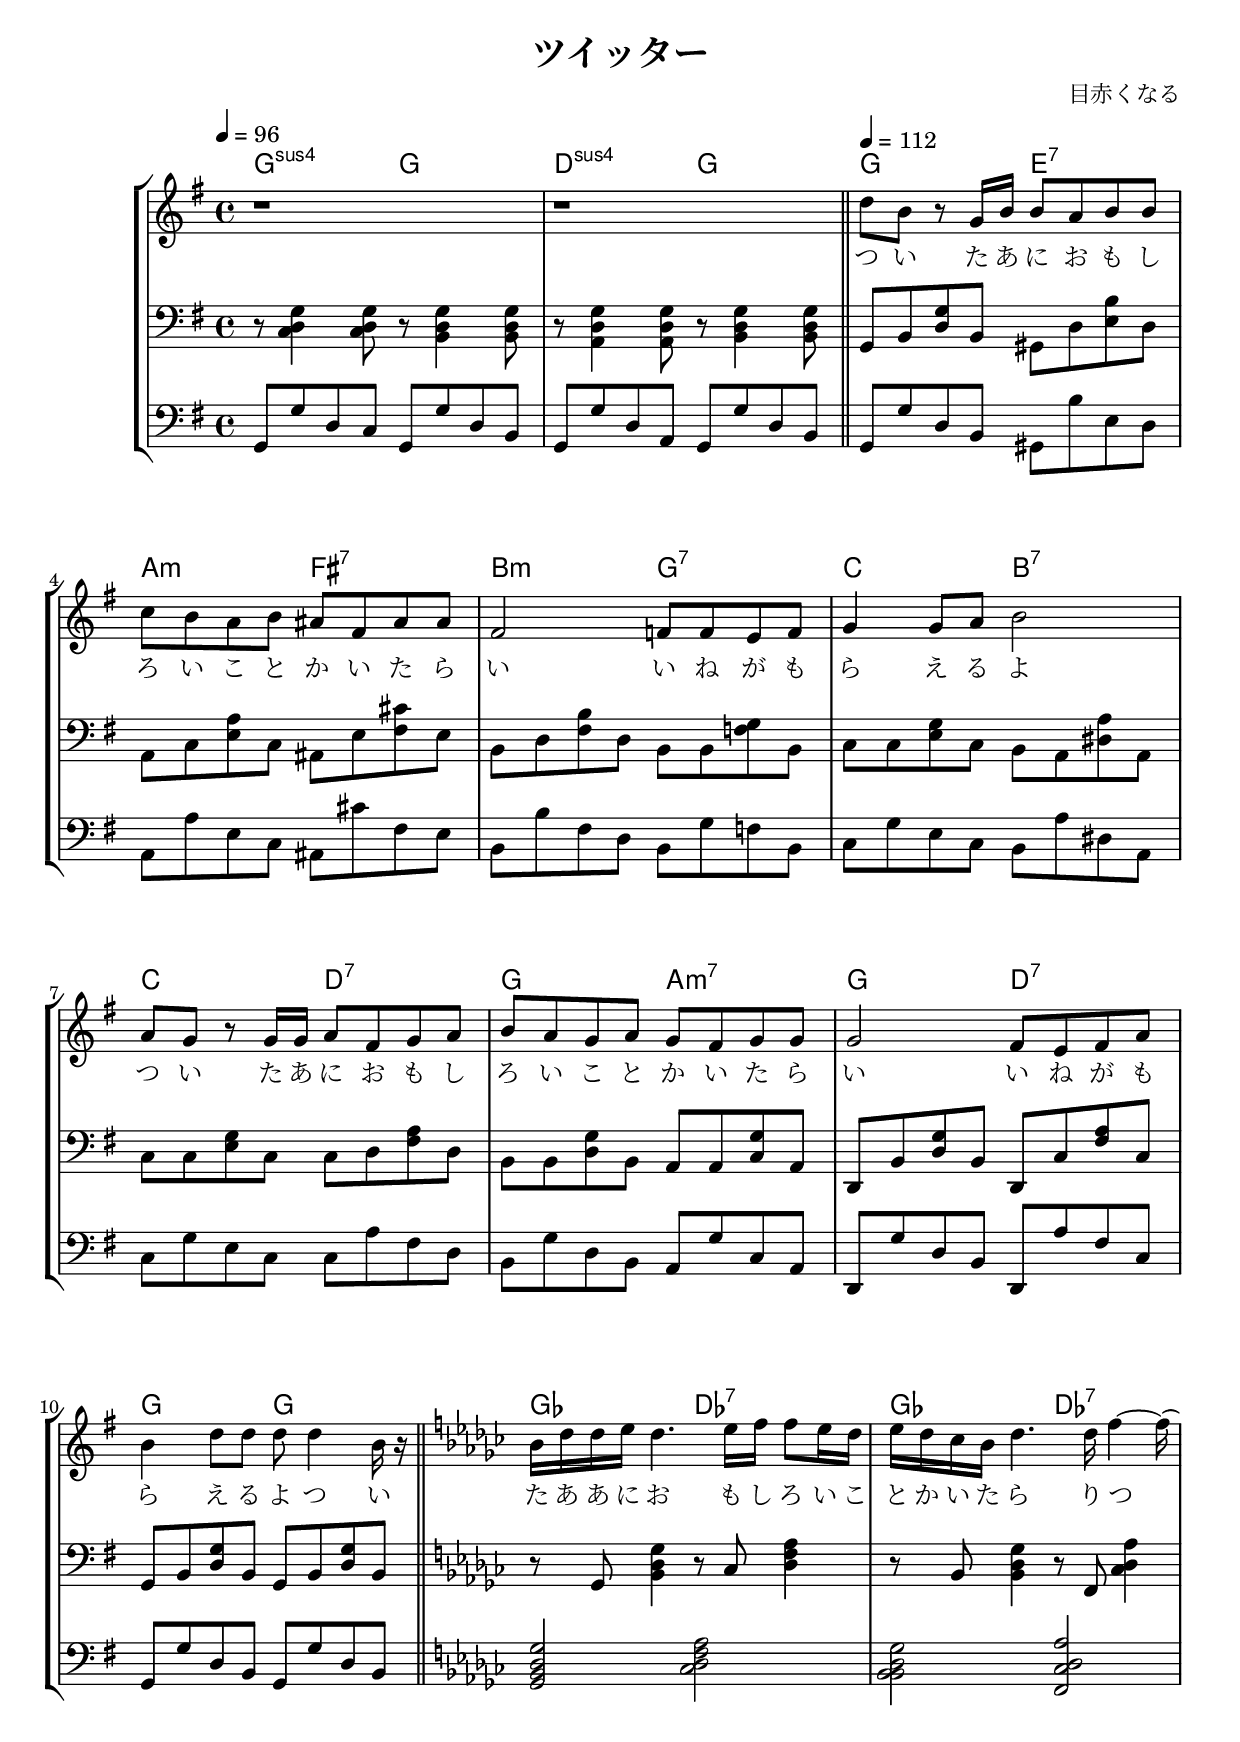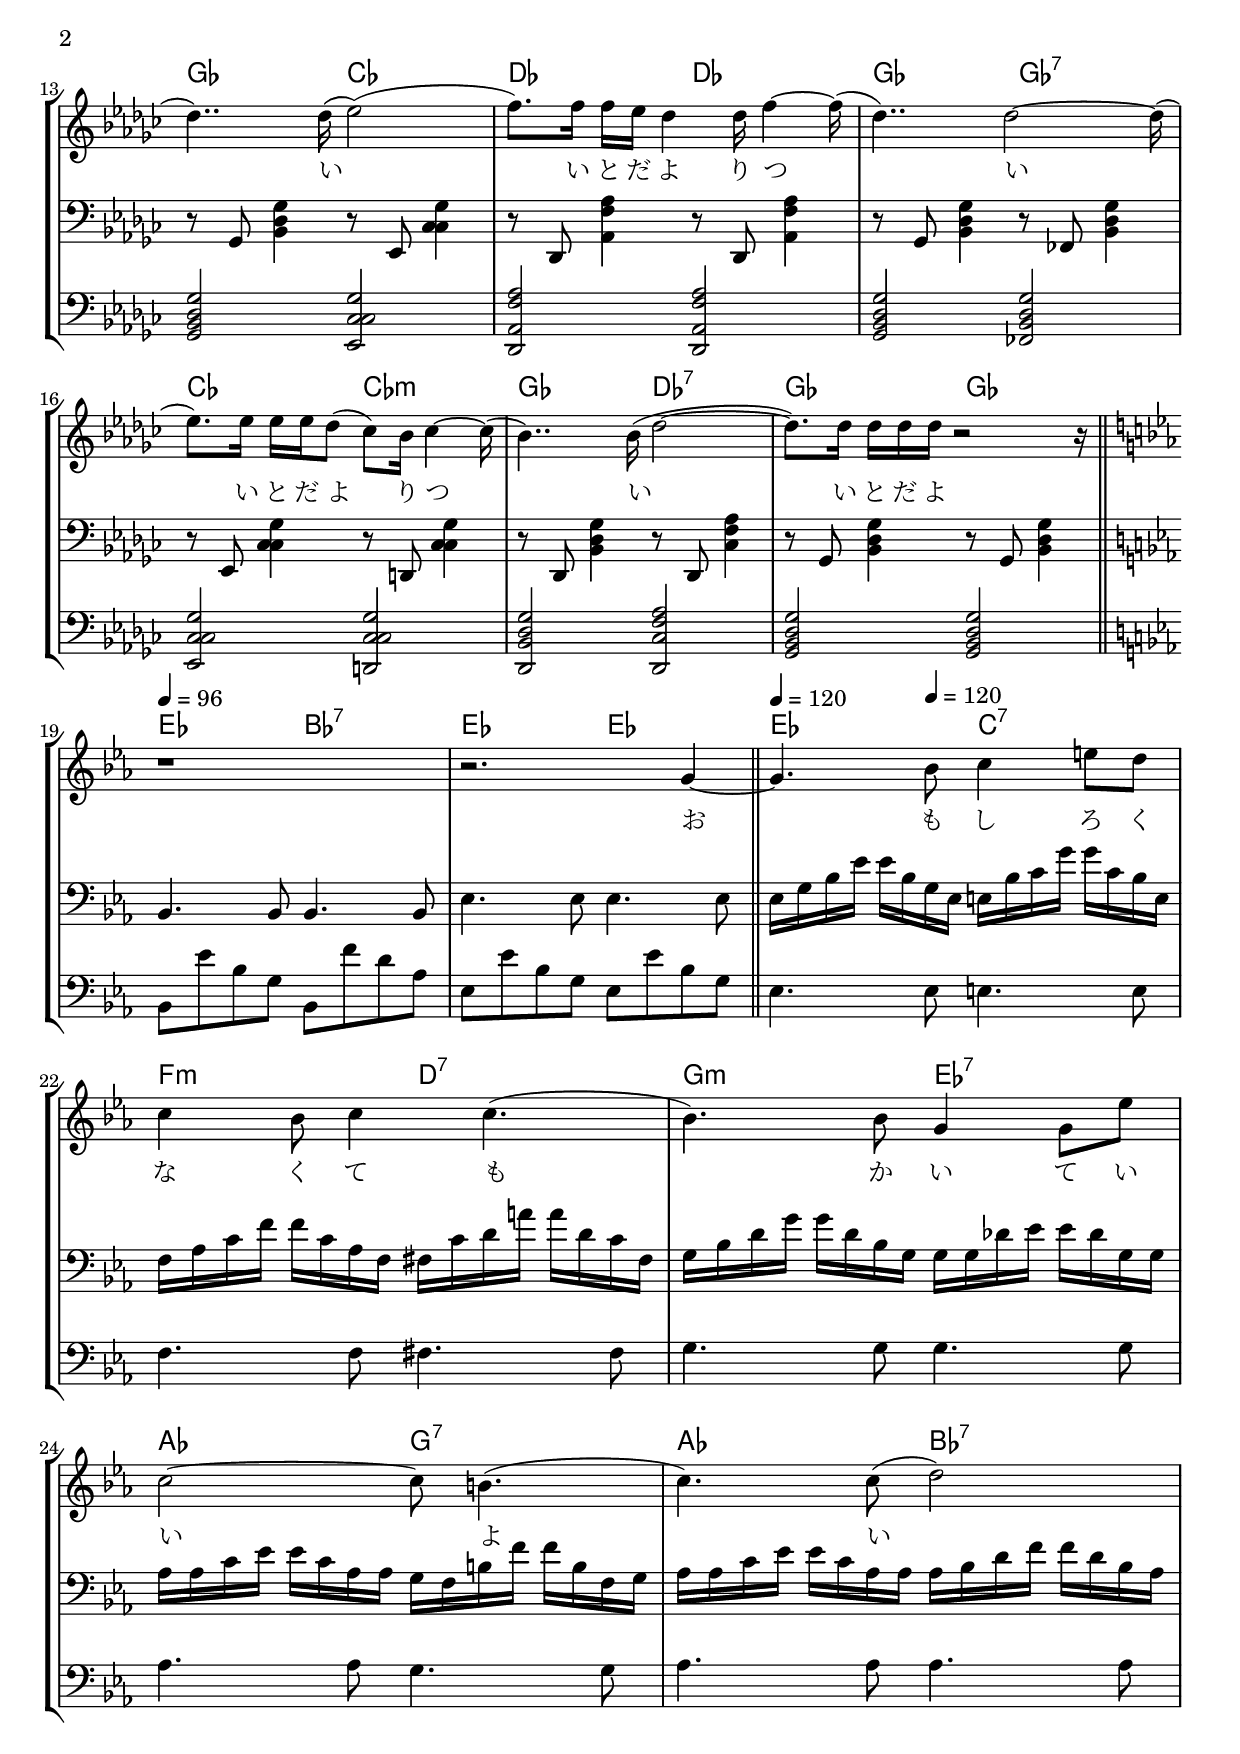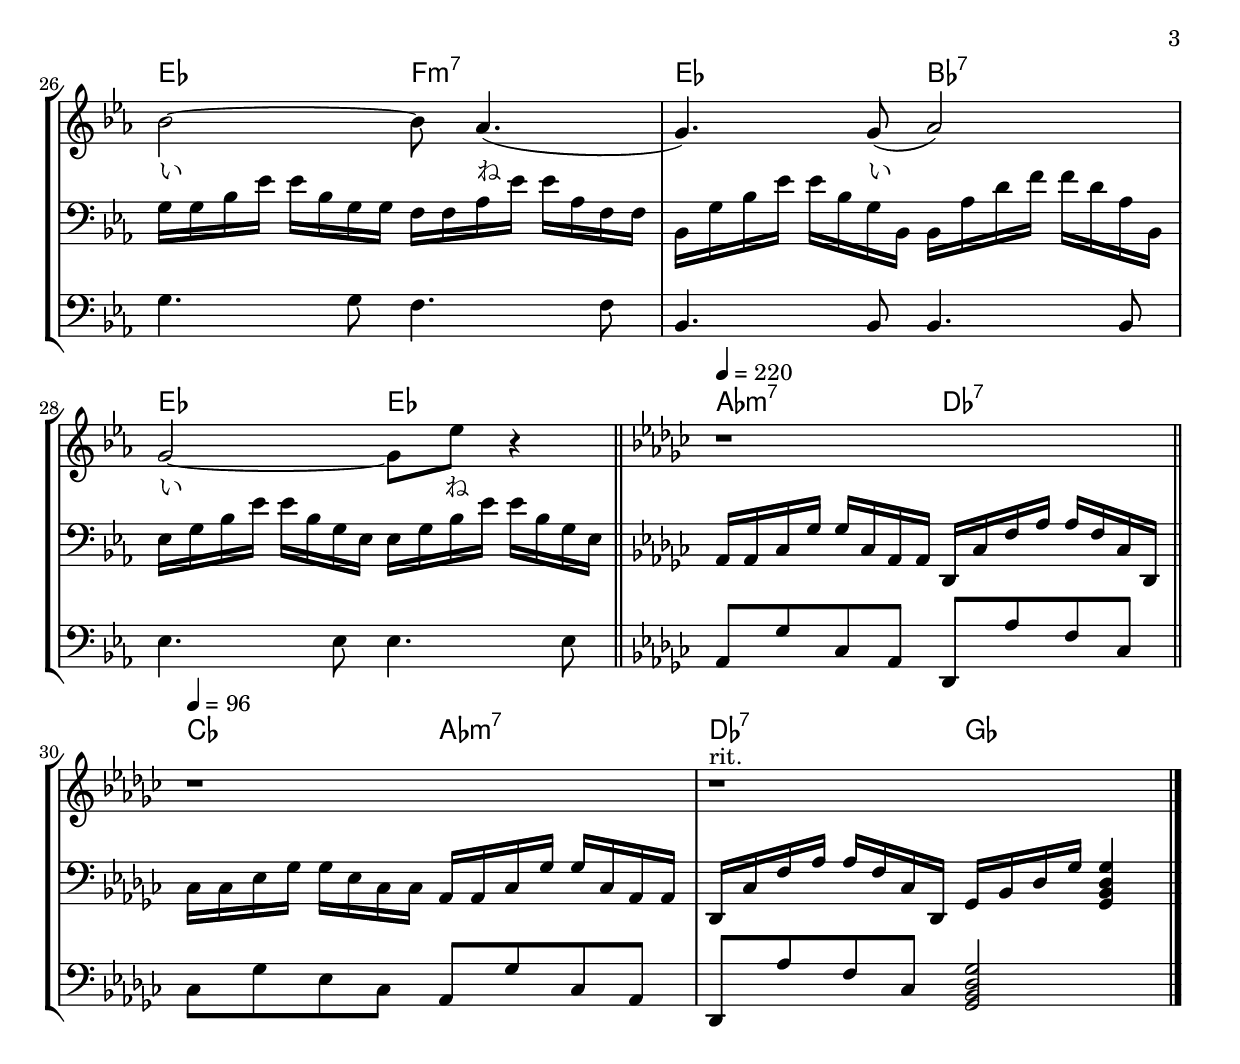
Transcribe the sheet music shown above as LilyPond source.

\version "2.12.1"

\header {
	title = \markup {ツイッター}
	composer = \markup \center-column {目赤くなる}
}

harmony = \chordmode {
	g2:sus4 g d:sus4 g 

	g e:7 a:m fis:7 b:m g:7 c b:7 c d:7 g a:min7 g d:7 g g 

	ges des:7 ges des:7 ges ces des des ges ges:7 ces ces:m ges des:7 ges ges 

	es bes:7 es es 

	es c:7 f:m d:7 g:m es:7 as g:7 as bes:7 es f:min7 es bes:7 es es 

	as:min7 des:7 

	ces as:min7 des:7 ges 
}

melody = {
	\key g \major
	\tempo 4 = 96
	r1 | r1   
	\set Staff.midiInstrument = #"mmi0.34"
		\tempo 4 = 112
 d''8  b'8  r8  g'16  b'16  b'8  a'8  b'8  b'8 
	c''8  b'8  a'8  b'8  ais'8  fis'8  ais'8  ais'8 
	fis'2  f'8  f'8  e'8  f'8 
	g'4  g'8  a'8  b'2 
	a'8  g'8  r8  g'16  g'16  a'8  fis'8  g'8  a'8 
	b'8  a'8  g'8  a'8  g'8  fis'8  g'8  g'8 
	g'2  fis'8  e'8  fis'8  a'8 
	b'4  d''8  d''8  d''8  	\set Staff.midiInstrument = #"fss0.42"
	d''4  b'16  r16 
		\key ges \major
bes'16  des''16  des''16  es''16  des''4.  es''16  f''16  f''8  es''16  des''16 
	es''16  des''16  ces''16  bes'16  des''4.  des''16  f''4~f''16 
	(des''4..)  des''16  (es''2) 
	(f''8.)  f''16  f''16  es''16  des''4  des''16  f''4~f''16 
	(des''4..)  des''2~des''16 
	(es''8.)  es''16  es''16  es''16  des''8  (ces''8)  bes'16  ces''4~ces''16 
	(bes'4..)  bes'16  (des''2~ 
	des''8.)  des''16  des''16  des''16  des''16  	r2~r16 	\key es \major
	\tempo 4 = 96
	r1 | r2. 
	\set Staff.midiInstrument = #"mmi0.36"
	g'4~ 
	g'4.  	\tempo 4 = 120
bes'8  c''4  e''8  d''8 
	c''4  bes'8  c''4  c''4. 
	(bes'4.)  bes'8  g'4  g'8  es''8 
	c''2~c''8  b'4. 
	(c''4.)  c''8  (d''2) 
	bes'2~bes'8  as'4. 
	(g'4.)  g'8  (as'2) 
	g'2~g'8  es''8  	r4 	\key ges \major
	\tempo 4 = 220
	r1   
	\tempo 4 = 96
	r1 | r1^"rit." \bar "|."
}

words = \lyricmode {
	
	つ  い  た  あ  に  お  も  し  ろ  い  こ  と  か  い  た  ら  い  い  ね  が  も  ら  え  る  よ  つ  い  た  あ  に  お  も  し  ろ  い  こ  と  か  い  た  ら  い  い  ね  が  も  ら  え  る  よ  
	つ  い  た  あ  あ  に  お  も  し  ろ  い  こ  と  か  い  た  ら  り  つ  い  い  と  だ  よ  り  つ  い  い  と  だ  よ  り  つ  い  い  と  だ  よ  
	
	お  も  し  ろ  く  な  く  て  も  か  い  て  い  い  よ  い  い  ね  い  い  ね  
	
	
}

tempochange = {
	\tempo 4 = 96
	r1 | r1 \bar "||"
	\tempo 4 = 112
	r1 | r1 | r1 | r1 | r1 | r1 | r1 | r1 \bar "||"
	\tempo 4 = 112
	r1 | r1 | r1 | r1 | r1 | r1 | r1 | r1 \bar "||"
	\tempo 4 = 96
	r1 | r1 \bar "||"
	\tempo 4 = 120
	r1 | r1 | r1 | r1 | r1 | r1 | r1 | r1 \bar "||"
	\tempo 4 = 220
	r1 \bar "||"
	\tempo 4 = 96
	r1 | \tempo 4 = 72 r2 \tempo 4 = 64 r2 \bar "|."
}

mainacc = {
	\clef bass
	\set Staff.midiInstrument = #"Marimba"
	\key g \major
	\tempo 4 = 96
	r8 <c d g>4 <c d g>8
	r8 <b, d g>4 <b, d g>8
	r8 <a, d g>4 <a, d g>8
	r8 <b, d g>4 <b, d g>8
	\bar "||"

	\set Staff.midiInstrument = #"Marimba"
	\tempo 4 = 112
	g,8 b, <d g> b,
	gis,8 d <e b> d
	a,8 c <e a> c
	ais,8 e <fis cis'> e
	b,8 d <fis b> d
	b,8 b, <f g> b,
	c8 c <e g> c
	b,8 a, <dis a> a,
	c8 c <e g> c
	c8 d <fis a> d
	b,8 b, <d g> b,
	a,8 a, <c g> a,
	d,8 b, <d g> b,
	d,8 c <fis a> c
	g,8 b, <d g> b,
	g,8 b, <d g> b,
	\bar "||"

	\set Staff.midiInstrument = #"Dulcimer"
	\key ges \major
	r8 ges, <bes, des ges>4
	r8 ces <des f as>4
	r8 bes, <bes, des ges>4
	r8 f, <ces des as>4
	r8 ges, <bes, des ges>4
	r8 es, <ces ces ges>4
	r8 des, <as, f as>4
	r8 des, <as, f as>4
	r8 ges, <bes, des ges>4
	r8 fes, <bes, des ges>4
	r8 es, <ces ces ges>4
	r8 d, <ces ces ges>4
	r8 des, <bes, des ges>4
	r8 des, <ces f as>4
	r8 ges, <bes, des ges>4
	r8 ges, <bes, des ges>4
	\bar "||"

	\set Staff.midiInstrument = #"Harmonica"
	\key es \major
	\tempo 4 = 96
	bes,4.bes,8
	bes,4.bes,8
	es4.es8
	es4.es8
	\bar "||"

	\set Staff.midiInstrument = #"Guitar harmonics"
	\tempo 4 = 120
	es16 g bes es' es' bes g es
	e16 bes c' g' g' c' bes e
	f16 as c' f' f' c' as f
	fis16 c' d' a' a' d' c' fis
	g16 bes d' g' g' d' bes g
	g16 g des' es' es' des' g g
	as16 as c' es' es' c' as as
	g16 f b f' f' b f g
	as16 as c' es' es' c' as as
	as16 bes d' f' f' d' bes as
	g16 g bes es' es' bes g g
	f16 f as es' es' as f f
	bes,16 g bes es' es' bes g bes,
	bes,16 as d' f' f' d' as bes,
	es16 g bes es' es' bes g es
	es16 g bes es' es' bes g es
	\bar "||"

	\set Staff.midiInstrument = #"Acoustic grand"
	\key ges \major
	\tempo 4 = 220
	as,16 as, ces ges ges ces as, as,
	des,16 ces f as as f ces des,
	\bar "||"

	\set Staff.midiInstrument = #"Rock Organ"
	\tempo 4 = 96
	ces16 ces es ges ges es ces ces
	as,16 as, ces ges ges ces as, as,
	des,16 ces f as as f ces des,
	ges,16 bes, des ges <ges, bes, des ges>4
	\bar "|."
}

subacc = {
	\clef bass
	\set Staff.midiInstrument = #"Pad 6 (metallic)"
	\key g \major
	\tempo 4 = 96
	g,8 g d c
	g,8 g d b,
	g,8 g d a,
	g,8 g d b,
	\bar "||"

	\set Staff.midiInstrument = #"Pad 6 (metallic)"
	\tempo 4 = 112
	g,8 g d b,
	gis,8 b e d
	a,8 a e c
	ais,8 cis' fis e
	b,8 b fis d
	b,8 g f b,
	c8 g e c
	b,8 a dis a,
	c8 g e c
	c8 a fis d
	b,8 g d b,
	a,8 g c a,
	d,8 g d b,
	d,8 a fis c
	g,8 g d b,
	g,8 g d b,
	\bar "||"

	\set Staff.midiInstrument = #"Pad 5 (bowed)"
	\key ges \major
	<ges, bes, des ges>2
	<ces des f as>2
	<bes, bes, des ges>2
	<f, ces des as>2
	<ges, bes, des ges>2
	<es, ces ces ges>2
	<des, as, f as>2
	<des, as, f as>2
	<ges, bes, des ges>2
	<fes, bes, des ges>2
	<es, ces ces ges>2
	<d, ces ces ges>2
	<des, bes, des ges>2
	<des, ces f as>2
	<ges, bes, des ges>2
	<ges, bes, des ges>2
	\bar "||"

	\set Staff.midiInstrument = #"Pad 5 (bowed)"
	\key es \major
	\tempo 4 = 96
	bes,8 es' bes g
	bes,8 f' d' as
	es8 es' bes g
	es8 es' bes g
	\bar "||"

	\set Staff.midiInstrument = #"Pad 5 (bowed)"
	\tempo 4 = 120
	es4.es8
	e4.e8
	f4.f8
	fis4.fis8
	g4.g8
	g4.g8
	as4.as8
	g4.g8
	as4.as8
	as4.as8
	g4.g8
	f4.f8
	bes,4.bes,8
	bes,4.bes,8
	es4.es8
	es4.es8
	\bar "||"

	\set Staff.midiInstrument = #"Lead 1 (square)"
	\key ges \major
	\tempo 4 = 220
	as,8 ges ces as,
	des,8 as f ces
	\bar "||"

	\set Staff.midiInstrument = #"Pad 5 (bowed)"
	\tempo 4 = 96
	ces8 ges es ces
	as,8 ges ces as,
	des,8 as f ces
	<ges, bes, des ges>2
	\bar "|."
}

percA = {
	\drummode {
	r4 hh4 hh4 hh4  |r1  \bar "||"
	r4 hh4 hh4 hh4  |hh4 hh4 hh4 hh4  |hh4 hh4 hh4 hh4  |hh4 hh4 hh4 hh4  |r4 hh4 hh4 hh4  |hh4 hh4 hh4 hh4  |hh4 hh4 hh4 hh4  |r1  \bar "||"
	hh4 hh8 hh2 r8  |\times 16/32{ hh2 hh8. hh8. hh4. hh2. } |hh4 hh8 hh2 r8  |hh4 hh8 hh4 hh4.  |hh4 hh8 hh2 r8  |\times 16/32{ hh2 hh8. hh8. hh4. hh2. } |hh4 hh8 hh2 r8  |\times 16/32{ hh2 hh8. hh1 r4 r16 } \bar "||"
	r8 cymr16 cymr16 cymr8 cymr16 cymr16 cymr8 cymr16 cymr16 cymr8 cymr8  |cymr8 cymr16 cymr16 cymr8 cymr16 cymr16 cymr8 cymr16 cymr16 cymr8 cymr8  \bar "||"
	r4 hh4 hh4 hh4  |hh4 hh4 hh4 hh4  |hh4 hh4 hh4 hh4  |hh4 hh4 hh4 hh4  |r4 hh4 hh4 hh4  |hh4 hh4 hh4 hh4  |hh4 hh4 hh4 hh4  |r1  \bar "||"
	r8 hh4 hh4 hh4 hh8  \bar "||"
	hh4 hh8 hh2 r8  |\times 16/32{ hh2 hh8. hh1 r4 r16 } \bar "|."
	}
}

percB = {
	\drummode {
	r4 sn8 sn4. sn4  |sn16 sn16 sn16 sn16 sn16 sn16 sn16 sn16 sn16 sn16 sn16 sn16 sn16 sn16 sn16 sn16  \bar "||"
	r4 sn8 sn4. sn4  |r4 sn8 sn4. sn4  |r4 sn8 sn4. sn4  |r4 sn8 sn4. sn4  |r4 sn8 sn4. sn4  |r4 sn8 sn4. sn4  |r4 sn8 sn4. sn4  |sn16 sn16 sn16 sn16 sn16 sn16 sn16 sn16 sn16 sn16 sn16 sn16 sn16 sn16 sn16 sn16  \bar "||"
	r16 hhp8 hhp8 hhp2 r8.  |\times 16/32{ r8 hhp4 hhp4 hhp8 hhp2 r8 hhp2 r8 } |r16 hhp8 hhp8 hhp2 r8.  |r16 hhp8 hhp8 hhp8. hhp2  |r16 hhp8 hhp8 hhp2 r8.  |\times 16/32{ r8 hhp4 hhp4 hhp8 hhp2 r8 hhp2 r8 } |r16 hhp8 hhp8 hhp2 r8.  |\times 16/32{ r8 hhp4 hhp4 hhp8 hhp1 r4 } \bar "||"
	r4 sn2 sn4  |r4 sn2 sn8 sn16 sn16  \bar "||"
	r4 sn8 sn4. sn4  |r4 sn8 sn4. sn4  |r4 sn8 sn4. sn4  |r4 sn8 sn4. sn4  |r4 sn8 sn4. sn4  |r4 sn8 sn4. sn4  |r4 sn8 sn4. sn4  |sn16 sn16 sn16 sn16 sn16 sn16 sn16 sn16 sn16 sn16 sn16 sn16 sn16 sn16 sn16 sn16  \bar "||"
	r8 sn4 sn4 sn4 sn8  \bar "||"
	r16 hhp8 hhp8 hhp2 r8.  |\times 16/32{ r8 hhp4 hhp4 hhp8 hhp1 r4 } \bar "|."
	}
}

percC = {
	\drummode {
	bd4 bd4 bd4 bd4  |bd4 bd4 bd8 bd8 bd8 bd8  \bar "||"
	bd4 bd4 bd4 bd4  |bd4 bd4 bd4 bd8 bd8  |bd4 bd4 bd4 bd4  |bd4 bd4 bd4 bd8 bd8  |bd4 bd4 bd4 bd4  |bd4 bd4 bd4 bd8 bd8  |bd4 bd4 bd4 bd4  |bd4 bd4 bd8 bd8 bd8 bd8  \bar "||"
	r1  |\times 16/32{ r1 r2 hho2 } |r1  |\times 16/32{ r1 r2 hho2 } |r1  |\times 16/32{ r1 r2 hho2 } |r1  |\times 16/32{ r1 r2 hho2 } \bar "||"
	bd8. bd16 bd8. bd16 bd8. bd16 bd8. bd16  |bd8. bd16 bd8. bd16 bd8. bd16 bd8. bd16  \bar "||"
	bd4 bd4 bd4 bd4  |bd4 bd4 bd4 bd8 bd8  |bd4 bd4 bd4 bd4  |bd4 bd4 bd4 bd8 bd8  |bd4 bd4 bd4 bd4  |bd4 bd4 bd4 bd8 bd8  |bd4 bd4 bd4 bd4  |bd4 bd4 bd8 bd8 bd8 bd8  \bar "||"
	bd16 bd4. r16 bd16 bd8. bd4  \bar "||"
	r1  |\times 16/32{ r1 r2 hho2 } \bar "|."
	}
}

percD = {
	\drummode {
	r8 hhp4 hhp4 hhp4 hhp8  |r8 hhp4 hhp4 hhp4 hhp8  \bar "||"
	r8 hhp4 hhp4 hhp4 hhp8  |r8 hhp4 hhp4 hhp4 hhp8  |r8 hhp4 hhp4 hhp4 hhp8  |r8 hhp4 hhp4 hhp4 hhp8  |r8 hhp4 hhp4 hhp4 hhp8  |r8 hhp4 hhp4 hhp4 hhp8  |r8 hhp4 hhp4 hhp4 hhp8  |r8 hhp4 hhp4 hhp4 hhp8  \bar "||"
	bd8. bd8. bd2 bd8  |\times 16/32{ bd4. bd4. bd2 bd2 bd4 } |bd8. bd8. bd2 bd8  |bd8. bd8. bd2 r8  |bd8. bd8. bd2 bd8  |\times 16/32{ bd4. bd4. bd2 bd2 bd4 } |bd8. bd8. bd2 bd8  |\times 16/32{ bd4. bd4. bd8 bd2 r8 bd2 } \bar "||"
	r1  |r4. tommh2 r8  \bar "||"
	r8 hhp4 hhp4 hhp4 hhp8  |r8 hhp4 hhp4 hhp4 hhp8  |r8 hhp4 hhp4 hhp4 hhp8  |r8 hhp4 hhp4 hhp4 hhp8  |r8 hhp4 hhp4 hhp4 hhp8  |r8 hhp4 hhp4 hhp4 hhp8  |r8 hhp4 hhp4 hhp4 hhp8  |r8 hhp4 hhp4 hhp4 hhp8  \bar "||"
	r2 r16 cymc16 cymc4.  \bar "||"
	bd8. bd8. bd2 bd8  |\times 16/32{ bd4. bd4. bd8 bd2 r8 bd2 } \bar "|."
	}
}

percE = {
	\drummode {
	cymc1  |r1 \bar "||"
	cymc1  |r1 |r1 |r1 |cymc1  |r1 |r1 |r1 \bar "||"
	r2 ss2  |\times 16/32{ r1 ss1 } |r2 ss2  |\times 16/32{ r1 ss1 } |r2 ss2  |\times 16/32{ r1 ss1 } |r2 ss2  |\times 16/32{ r1 ss1 } \bar "||"
	r1  |r2 r16 toml4. r16  \bar "||"
	cymc1  |r1 |r1 |r1 |cymc1  |r1 |r1 |r1 \bar "||"
	r1  \bar "||"
	r2 ss2  |\times 16/32{ r1 ss1 } \bar "|."
	}
}

percF = {
	\drummode {
	r1 | r1 \bar "||"
	r1 | r1 | r1 | r1 | r1 | r1 | r1 | r1 \bar "||"
	r1 |r1 |r1 |r2 r8. sn16 sn4  |r1 |r1 |r1 |\times 16/32{ r1 sn4 sn8 sn2 r8 } \bar "||"
	cymc1  |r1 \bar "||"
	r1 | r1 | r1 | r1 | r1 | r1 | r1 | r1 \bar "||"
	r2 r8 rb4 rb8  \bar "||"
	r1 |\times 16/32{ r1 sn4 sn8 sn2 r8 } \bar "|."
	}
}

percG = {
	\drummode {
	r1 | r1 \bar "||"
	r1 | r1 | r1 | r1 | r1 | r1 | r1 | r1 \bar "||"
	r1 |r1 |r1 |r2. r8 tomml8  |r1 |r1 |r1 |r2. r8 tomml8  \bar "||"
	r1 | r1 \bar "||"
	r1 | r1 | r1 | r1 | r1 | r1 | r1 | r1 \bar "||"
	r4. hc16 hc2 r16  \bar "||"
	r1 |r1 \bar "|."
	}
}

percH = {
	\drummode {
	r1 | r1 \bar "||"
	r1 | r1 | r1 | r1 | r1 | r1 | r1 | r1 \bar "||"
	r1 |r1 |r1 |r1 |r1 |r1 |r1 |\times 16/32{ r1 r2 r8 tommh4. } \bar "||"
	r1 | r1 \bar "||"
	r1 | r1 | r1 | r1 | r1 | r1 | r1 | r1 \bar "||"
	r8. cymr16 cymr2 r16 cymr8.  \bar "||"
	r1 |\times 16/32{ r1 r2 r8 tommh4. } \bar "|."
	}
}

percI = {
	\drummode {
	r1 | r1 \bar "||"
	r1 | r1 | r1 | r1 | r1 | r1 | r1 | r1 \bar "||"
	r1 |r1 |r1 |r1 |r1 |r1 |r1 |\times 16/32{ r1 r2. tomfh4 } \bar "||"
	r1 | r1 \bar "||"
	r1 | r1 | r1 | r1 | r1 | r1 | r1 | r1 \bar "||"
	r1 \bar "||"
	r1 |\times 16/32{ r1 r2. tomfh4 } \bar "|."
	}
}

\score {
	<<
		\new StaffGroup <<
			\new ChordNames {\harmony}
			\new Voice = "melody" {\melody}
			\new Lyrics \lyricsto "melody" \words
			\new Staff = "mainacc" {\mainacc}
			\new Staff = "subacc" {\subacc}
		>>
	>>
	\layout { }
}
